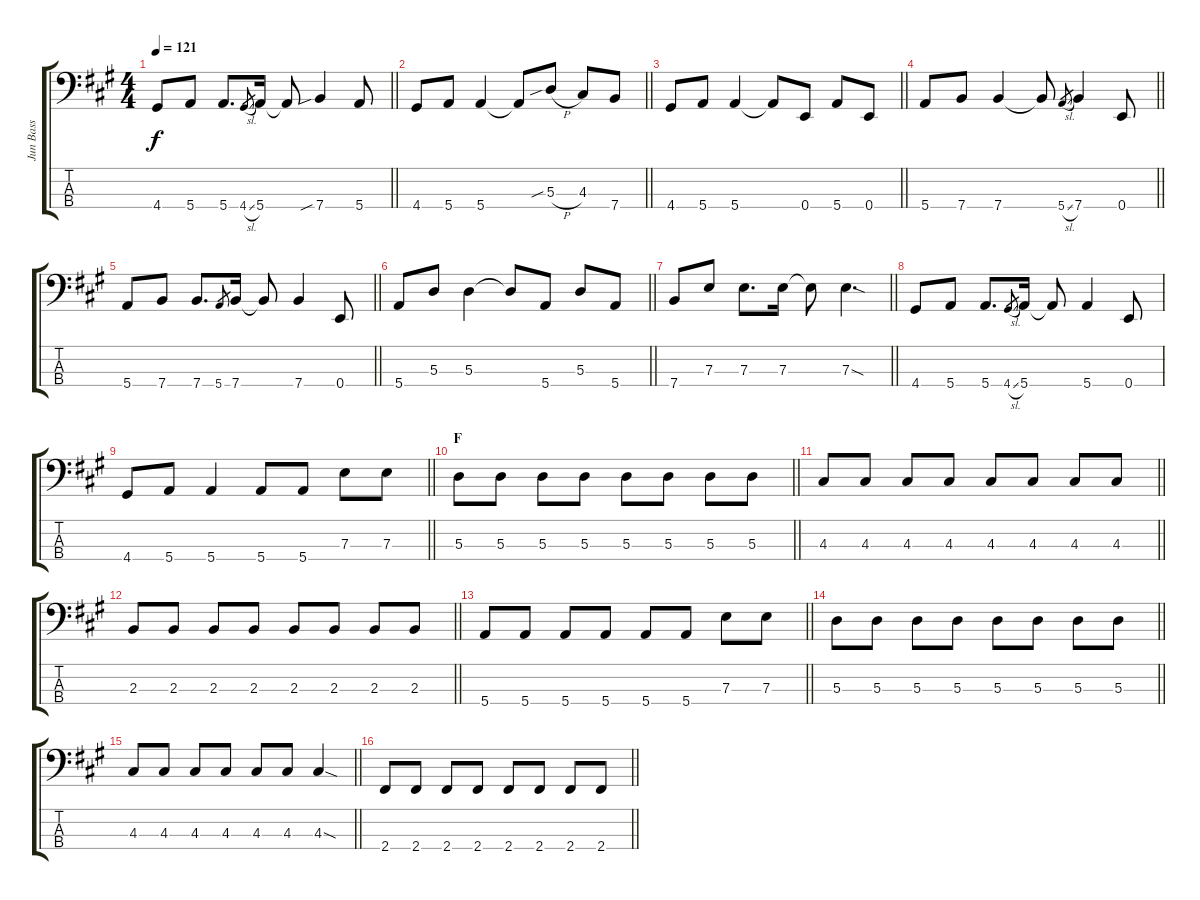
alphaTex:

\track ("Jun Bass" "Jun Bass") {instrument electricbassfinger}
\staff {score tabs}
\tuning (G2 D2 A1 E1) {hide}
\ts (4 4)
\tempo 121
\clef f4
\barLineRight lightlight
\ks a
4.4.8{dy f} 5.4.8 5.4.8{d} 4.4{sl}.8{gr} 5.4.16 5.4{t}.8 7.4{sib}.4 5.4.8 |
\section ("" "")
\barLineRight lightlight
4.4.8 5.4.8 5.4.4 5.4{t}.8 5.3{sib h}.8 4.3.8 7.4.8 |
\barLineRight lightlight
4.4.8 5.4.8 5.4.4 5.4{t}.8 0.4.8 5.4.8 0.4.8 |
\section ("" "")
\barLineRight lightlight
5.4.8 7.4.8 7.4.4 7.4{t}.8 5.4{sl}.8{gr} 7.4.4 0.4.8 |
\barLineRight lightlight
5.4.8 7.4.8 7.4.8{d} 5.4.8{gr} 7.4.16 7.4{t}.8 7.4.4 0.4.8 |
\barLineRight lightlight
5.4.8 5.3.8 5.3.4 5.3{t}.8 5.4.8 5.3.8 5.4.8 |
\barLineRight lightlight
7.4.8 7.3.8 7.3.8{d} 7.3.16 7.3{t}.8 7.3{sod}.4{d} |
\section ("" "")
4.4.8 5.4.8 5.4.8{d} 4.4{sl}.8{gr} 5.4.16 5.4{t}.8 5.4.4 0.4.8 |
\barLineRight lightlight
4.4.8 5.4.8 5.4.4 5.4.8 5.4.8 7.3.8 7.3.8 |
\section ("" "F")
\barLineRight lightlight
5.3.8 5.3.8 5.3.8 5.3.8 5.3.8 5.3.8 5.3.8 5.3.8 |
\barLineRight lightlight
4.3.8 4.3.8 4.3.8 4.3.8 4.3.8 4.3.8 4.3.8 4.3.8 |
\barLineRight lightlight
2.3.8 2.3.8 2.3.8 2.3.8 2.3.8 2.3.8 2.3.8 2.3.8 |
\barLineRight lightlight
5.4.8 5.4.8 5.4.8 5.4.8 5.4.8 5.4.8 7.3.8 7.3.8 |
\barLineRight lightlight
5.3.8 5.3.8 5.3.8 5.3.8 5.3.8 5.3.8 5.3.8 5.3.8 |
\section ("" "")
\barLineRight lightlight
4.3.8 4.3.8 4.3.8 4.3.8 4.3.8 4.3.8 4.3{sod}.4 |
\barLineRight lightlight
2.4.8 2.4.8 2.4.8 2.4.8 2.4.8 2.4.8 2.4.8 2.4.8
